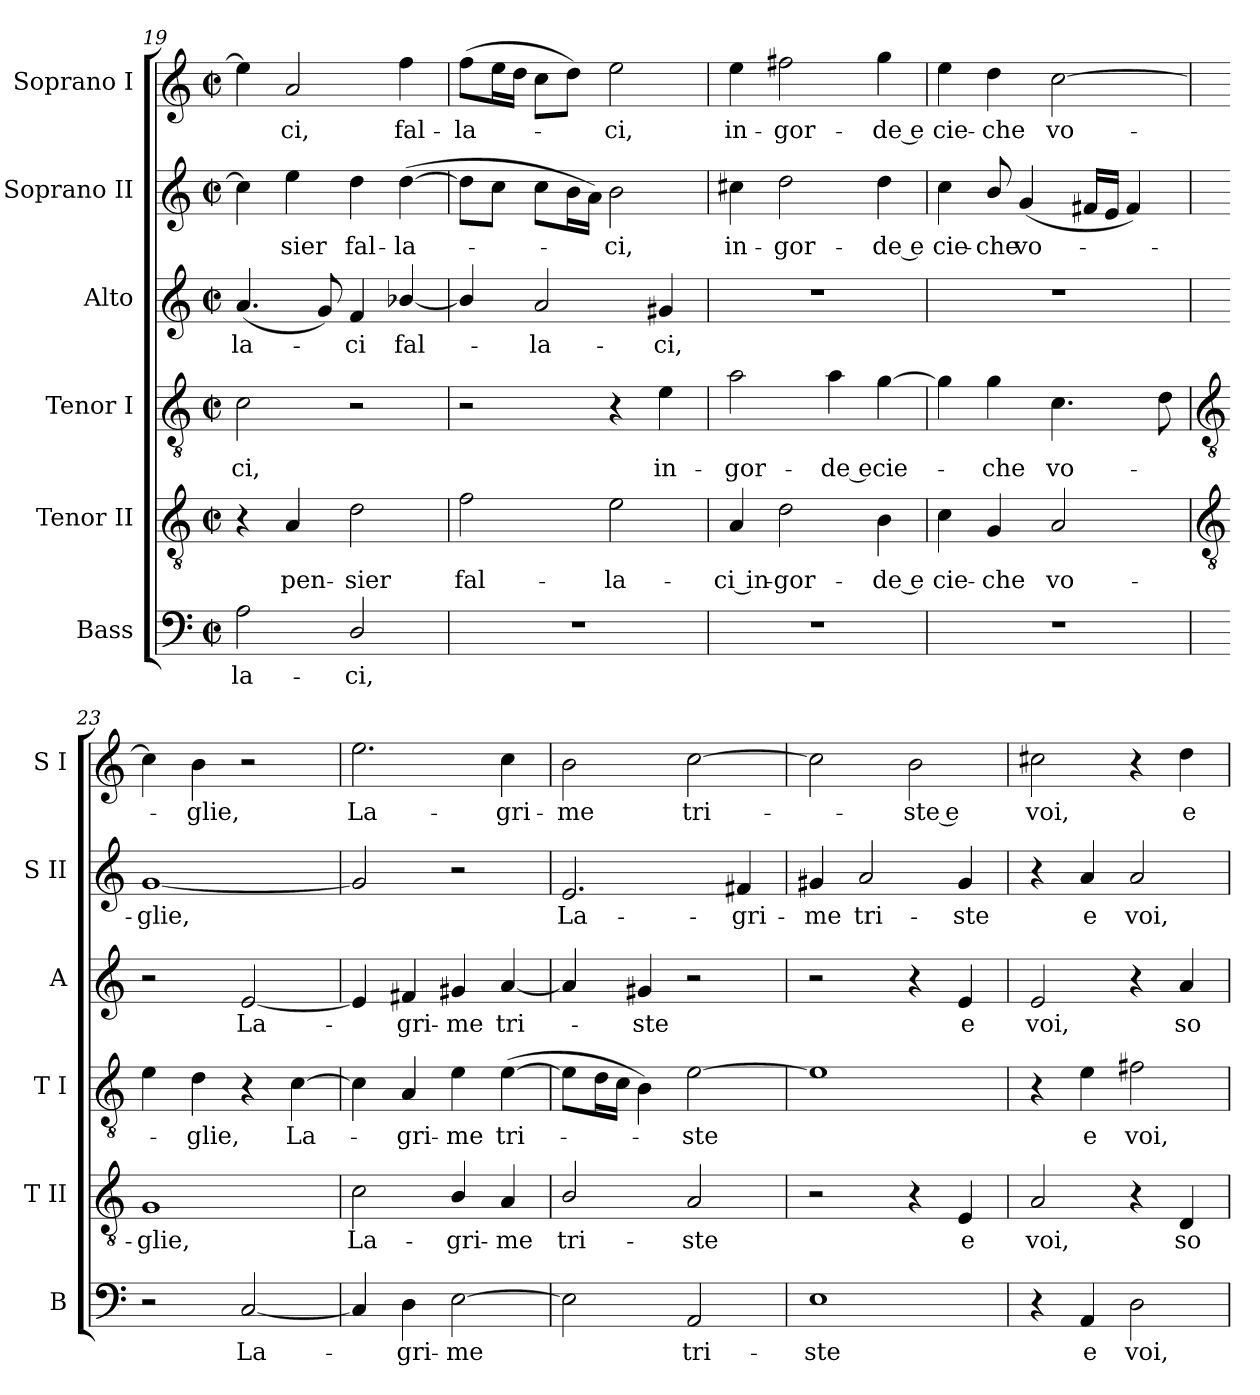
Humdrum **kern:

**kern	**text	**kern	**text	**kern	**text	**kern	**text	**kern	**text	**kern	**text
*part6	*part6	*part5	*part5	*part4	*part4	*part3	*part3	*part2	*part2	*part1	*part1
*staff6	*staff6	*staff5	*staff5	*staff4	*staff4	*staff3	*staff3	*staff2	*staff2	*staff1	*staff1
*I"Bass	*	*I"Tenor II	*	*I"Tenor I	*	*I"Alto	*	*I"Soprano II	*	*I"Soprano I	*
*I'B	*	*I'T II	*	*I'T I	*	*I'A	*	*I'S II	*	*I'S I	*
*clefF4	*	*clefGv2	*	*clefGv2	*	*clefG2	*	*clefG2	*	*clefG2	*
*k[]	*	*k[]	*	*k[]	*	*k[]	*	*k[]	*	*k[]	*
*C:	*	*C:	*	*C:	*	*C:	*	*C:	*	*C:	*
*M2/2	*	*M2/2	*	*M2/2	*	*M2/2	*	*M2/2	*	*M2/2	*
*met(c|)	*	*met(c|)	*	*met(c|)	*	*met(c|)	*	*met(c|)	*	*met(c|)	*
=19	=19	=19	=19	=19	=19	=19	=19	=19	=19	=19	=19
!	!LO:LY:b	!	!	!	!LO:LY:b	!	!LO:LY:b	!	!	!	!
2A	-la-	4r	.	2c	-ci,	(<4.a	la-	4cc]	.	4ee]	.
!	!	!	!LO:LY:b	!	!	!	!	!	!LO:LY:b	!	!LO:LY:b
.	.	4A	pen-	.	.	.	.	4ee	sier	2a	ci,
.	.	.	.	.	.	8g)	.	.	.	.	.
!	!LO:LY:b	!	!LO:LY:b	!	!	!	!LO:LY:b	!	!LO:LY:b	!	!
2D/	-ci,	2d	-sier	2r	.	4f	ci	4dd	fal-	.	.
!	!	!	!	!	!	!	!LO:LY:b	!	!LO:LY:b	!	!LO:LY:b
.	.	.	.	.	.	[4b-X/	fal-	(>[4dd	-la-	4ff	fal-
=20	=20	=20	=20	=20	=20	=20	=20	=20	=20	=20	=20
!	!	!	!LO:LY:b	!	!	!	!	!	!	!	!LO:LY:b
1r	.	2f	fal-	2r	.	4b-/]	.	8ddL]	.	(>8ffL	-la-
.	.	.	.	.	.	.	.	8ccJ	.	16eeL	.
.	.	.	.	.	.	.	.	.	.	16ddJJ	.
!	!	!	!	!	!	!	!LO:LY:b	!	!	!	!
.	.	.	.	.	.	2a	la-	8ccL	.	8ccL	.
.	.	.	.	.	.	.	.	16bL	.	8ddJ)	.
.	.	.	.	.	.	.	.	16aJJ)	.	.	.
!	!	!	!LO:LY:b	!	!	!	!	!	!LO:LY:b	!	!LO:LY:b
.	.	2e	-la-	4r	.	.	.	2b	ci,	2ee	ci,
!	!	!	!	!	!LO:LY:b	!	!LO:LY:b	!	!	!	!
.	.	.	.	4e	in-	4g#X	-ci,	.	.	.	.
=21	=21	=21	=21	=21	=21	=21	=21	=21	=21	=21	=21
!	!	!	!LO:LY:b	!	!LO:LY:b	!	!	!	!LO:LY:b	!	!LO:LY:b
1r	.	4A	-ci in-	2a	-gor-	1r	.	4cc#X	in-	4ee	in-
!	!	!	!LO:LY:b	!	!	!	!	!	!LO:LY:b	!	!LO:LY:b
.	.	2d	-gor-	.	.	.	.	2dd	-gor-	2ff#X	-gor-
!	!	!	!	!	!LO:LY:b	!	!	!	!	!	!
.	.	.	.	4a	-de e	.	.	.	.	.	.
!	!	!	!LO:LY:b	!	!LO:LY:b	!	!	!	!LO:LY:b	!	!LO:LY:b
.	.	4B	-de e	[4g	cie-	.	.	4dd	-de e	4gg	-de e
=22	=22	=22	=22	=22	=22	=22	=22	=22	=22	=22	=22
!	!	!	!LO:LY:b	!	!	!	!	!	!LO:LY:b	!	!LO:LY:b
1r	.	4c	cie-	4g]	.	1r	.	4cc	cie-	4ee	cie-
!	!	!	!LO:LY:b	!	!LO:LY:b	!	!	!	!LO:LY:b	!	!LO:LY:b
.	.	4G	-che	4g	che	.	.	8b/	-che	4dd	-che
!	!	!	!	!	!	!	!	!	!LO:LY:b	!	!
.	.	.	.	.	.	.	.	(<4g	vo-	.	.
!	!	!	!LO:LY:b	!	!LO:LY:b	!	!	!	!	!	!LO:LY:b
.	.	2A	vo-	4.c	vo-	.	.	.	.	[2cc	vo-
.	.	.	.	.	.	.	.	16f#XLL	.	.	.
.	.	.	.	.	.	.	.	16eJJ	.	.	.
.	.	.	.	.	.	.	.	4f#)	.	.	.
.	.	.	.	8d	.	.	.	.	.	.	.
!!LO:LB:g=z
=23	=23	=23	=23	=23	=23	=23	=23	=23	=23	=23	=23
*	*	*clefGv2	*	*clefGv2	*	*	*	*	*	*	*
!	!	!	!LO:LY:b	!	!	!	!	!	!LO:LY:b	!	!
2r	.	1G	-glie,	4e	.	2r	.	[1g	glie,	4cc]	.
!	!	!	!	!	!LO:LY:b	!	!	!	!	!	!LO:LY:b
.	.	.	.	4d	glie,	.	.	.	.	4b	glie,
!	!LO:LY:b	!	!	!	!	!	!LO:LY:b	!	!	!	!
[2C	La-	.	.	4r	.	[2e	La-	.	.	2r	.
!	!	!	!	!	!LO:LY:b	!	!	!	!	!	!
.	.	.	.	[4c	La-	.	.	.	.	.	.
=24	=24	=24	=24	=24	=24	=24	=24	=24	=24	=24	=24
!	!	!	!LO:LY:b	!	!	!	!	!	!	!	!LO:LY:b
4C]	.	2c	La-	4c]	.	4e]	.	2g]	.	2.ee	La-
!	!LO:LY:b	!	!	!	!LO:LY:b	!	!LO:LY:b	!	!	!	!
4D	gri-	.	.	4A	gri-	4f#X	gri-	.	.	.	.
!	!LO:LY:b	!	!LO:LY:b	!	!LO:LY:b	!	!LO:LY:b	!	!	!	!
[2E	-me	4B/	-gri-	4e	-me	4g#X	-me	2r	.	.	.
!	!	!	!LO:LY:b	!	!LO:LY:b	!	!LO:LY:b	!	!	!	!LO:LY:b
.	.	4A	-me	(>[4e	tri-	[4a	tri-	.	.	4cc	-gri-
=25	=25	=25	=25	=25	=25	=25	=25	=25	=25	=25	=25
!	!	!	!LO:LY:b	!	!	!	!	!	!LO:LY:b	!	!LO:LY:b
2E]	.	2B/	tri-	8eL]	.	4a]	.	2.e	La-	2b	-me
.	.	.	.	16dL	.	.	.	.	.	.	.
.	.	.	.	16cJJ	.	.	.	.	.	.	.
!	!	!	!	!	!	!	!LO:LY:b	!	!	!	!
.	.	.	.	4B)	.	4g#X	ste	.	.	.	.
!	!LO:LY:b	!	!LO:LY:b	!	!LO:LY:b	!	!	!	!	!	!LO:LY:b
2AA	tri-	2A	-ste	[2e	ste	2r	.	.	.	[2cc	tri-
!	!	!	!	!	!	!	!	!	!LO:LY:b	!	!
.	.	.	.	.	.	.	.	4f#X	-gri-	.	.
=26	=26	=26	=26	=26	=26	=26	=26	=26	=26	=26	=26
!	!LO:LY:b	!	!	!	!	!	!	!	!LO:LY:b	!	!
1E	-ste	2r	.	1e]	.	2r	.	4g#X	-me	2cc]	.
!	!	!	!	!	!	!	!	!	!LO:LY:b	!	!
.	.	.	.	.	.	.	.	2a	tri-	.	.
!	!	!	!	!	!	!	!	!	!	!	!LO:LY:b
.	.	4r	.	.	.	4r	.	.	.	2b	ste e
!	!	!	!LO:LY:b	!	!	!	!LO:LY:b	!	!LO:LY:b	!	!
.	.	4E	e	.	.	4e	e	4g#	-ste	.	.
=27	=27	=27	=27	=27	=27	=27	=27	=27	=27	=27	=27
!	!	!	!LO:LY:b	!	!	!	!LO:LY:b	!	!	!	!LO:LY:b
4r	.	2A	voi,	4r	.	2e	voi,	4r	.	2cc#X	voi,
!	!LO:LY:b	!	!	!	!LO:LY:b	!	!	!	!LO:LY:b	!	!
4AA	e	.	.	4e	e	.	.	4a	e	.	.
!	!LO:LY:b	!	!	!	!LO:LY:b	!	!	!	!LO:LY:b	!	!
2D	voi,	4r	.	2f#X	voi,	4r	.	2a	voi,	4r	.
!	!	!	!LO:LY:b	!	!	!	!LO:LY:b	!	!	!	!LO:LY:b
.	.	4D	so-	.	.	4a	so-	.	.	4dd	e
=	=	=	=	=	=	=	=	=	=	=	=
*-	*-	*-	*-	*-	*-	*-	*-	*-	*-	*-	*-
